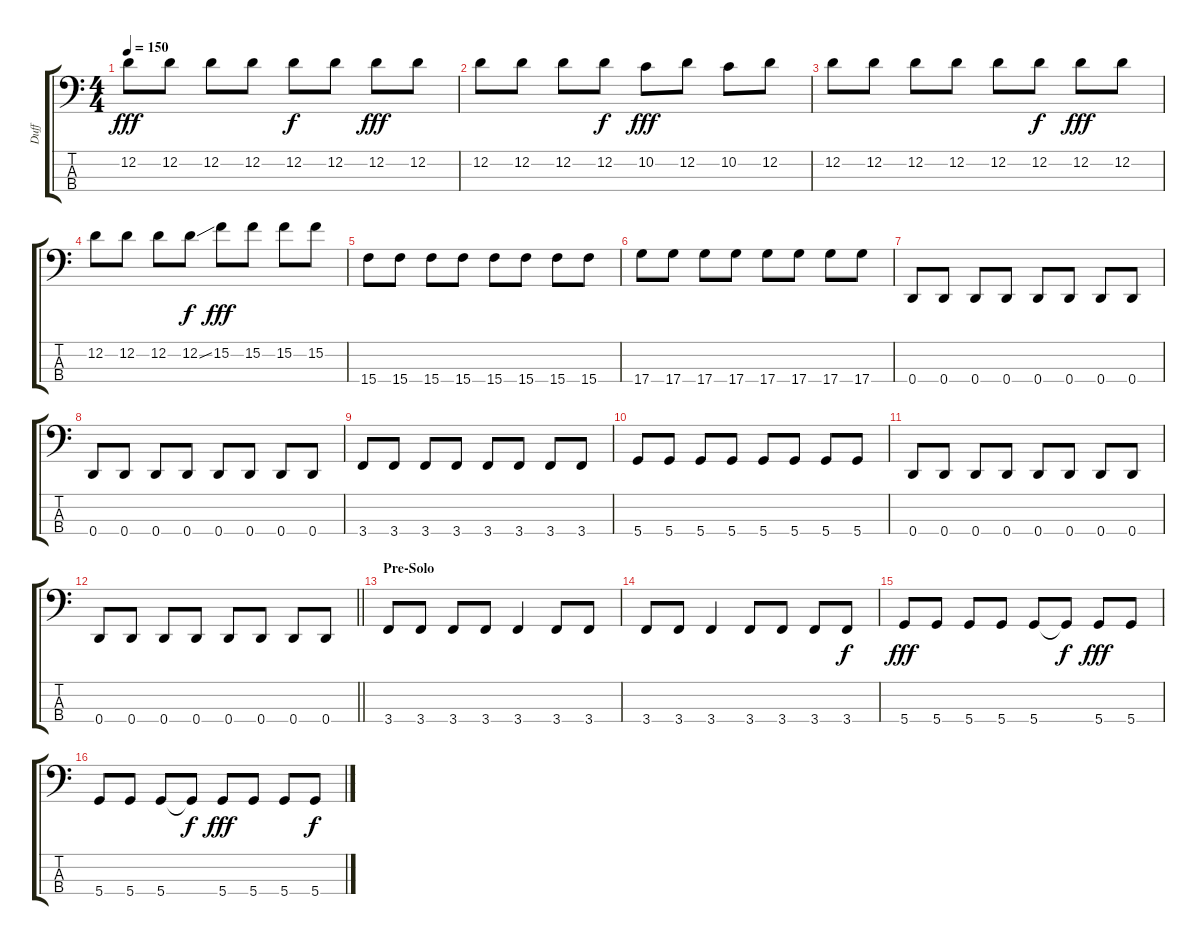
\track ("Duff" "Duff") {instrument electricbasspick}
\staff {score tabs}
\tuning (G2 D2 A1 D1) {hide}
\ts (4 4)
\tempo 150
\clef f4
\ks c
12.2.8{dy fff} 12.2.8 12.2.8 12.2.8 12.2.8{dy f} 12.2.8 12.2.8{dy fff} 12.2.8 |
12.2.8 12.2.8 12.2.8 12.2.8{dy f} 10.2.8{dy fff} 12.2.8 10.2.8 12.2.8 |
12.2.8 12.2.8 12.2.8 12.2.8 12.2.8 12.2.8{dy f} 12.2.8{dy fff} 12.2.8 |
12.2.8 12.2.8 12.2.8 12.2{ss}.8{dy f} 15.2.8{dy fff} 15.2.8 15.2.8 15.2.8 |
15.4.8 15.4.8 15.4.8 15.4.8 15.4.8 15.4.8 15.4.8 15.4.8 |
17.4.8 17.4.8 17.4.8 17.4.8 17.4.8 17.4.8 17.4.8 17.4.8 |
0.4.8 0.4.8 0.4.8 0.4.8 0.4.8 0.4.8 0.4.8 0.4.8 |
0.4.8 0.4.8 0.4.8 0.4.8 0.4.8 0.4.8 0.4.8 0.4.8 |
3.4.8 3.4.8 3.4.8 3.4.8 3.4.8 3.4.8 3.4.8 3.4.8 |
5.4.8 5.4.8 5.4.8 5.4.8 5.4.8 5.4.8 5.4.8 5.4.8 |
0.4.8 0.4.8 0.4.8 0.4.8 0.4.8 0.4.8 0.4.8 0.4.8 |
\barLineRight lightlight
0.4.8 0.4.8 0.4.8 0.4.8 0.4.8 0.4.8 0.4.8 0.4.8 |
\section ("" "Pre-Solo")
3.4.8 3.4.8 3.4.8 3.4.8 3.4.4 3.4.8 3.4.8 |
3.4.8 3.4.8 3.4.4 3.4.8 3.4.8 3.4.8 3.4.8{dy f} |
5.4.8{dy fff} 5.4.8 5.4.8 5.4.8 5.4.8 5.4{t}.8{dy f} 5.4.8{dy fff} 5.4.8 |
5.4.8 5.4.8 5.4.8 5.4{t}.8{dy f} 5.4.8{dy fff} 5.4.8 5.4.8 5.4.8{dy f}
